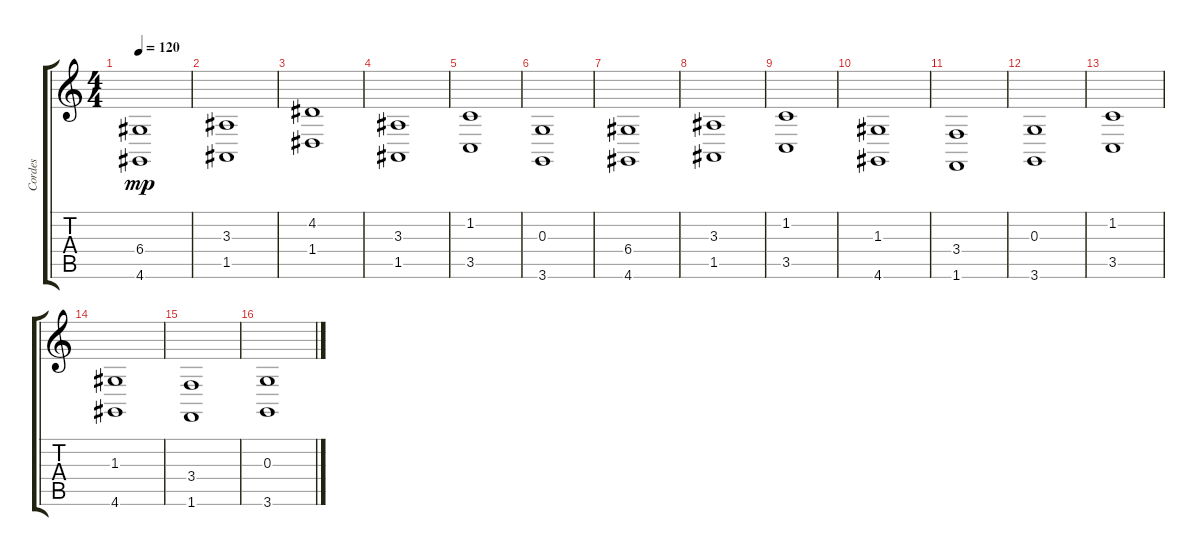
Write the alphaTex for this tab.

\track ("Cordes" "Cordes") {instrument stringensemble1}
\staff {score tabs}
\tuning (E4 B3 G3 D3 A2 E2) {hide}
\ts (4 4)
\tempo 120
\clef g2
\ks c
(6.4 4.6).1{dy mp} |
(3.3 1.5).1 |
(4.2 1.4).1 |
(3.3 1.5).1 |
(1.2 3.5).1 |
(0.3 3.6).1 |
(6.4 4.6).1 |
(3.3 1.5).1 |
(1.2 3.5).1 |
(1.3 4.6).1 |
(3.4 1.6).1 |
(0.3 3.6).1 |
(1.2 3.5).1 |
(1.3 4.6).1 |
(3.4 1.6).1 |
(0.3 3.6).1
